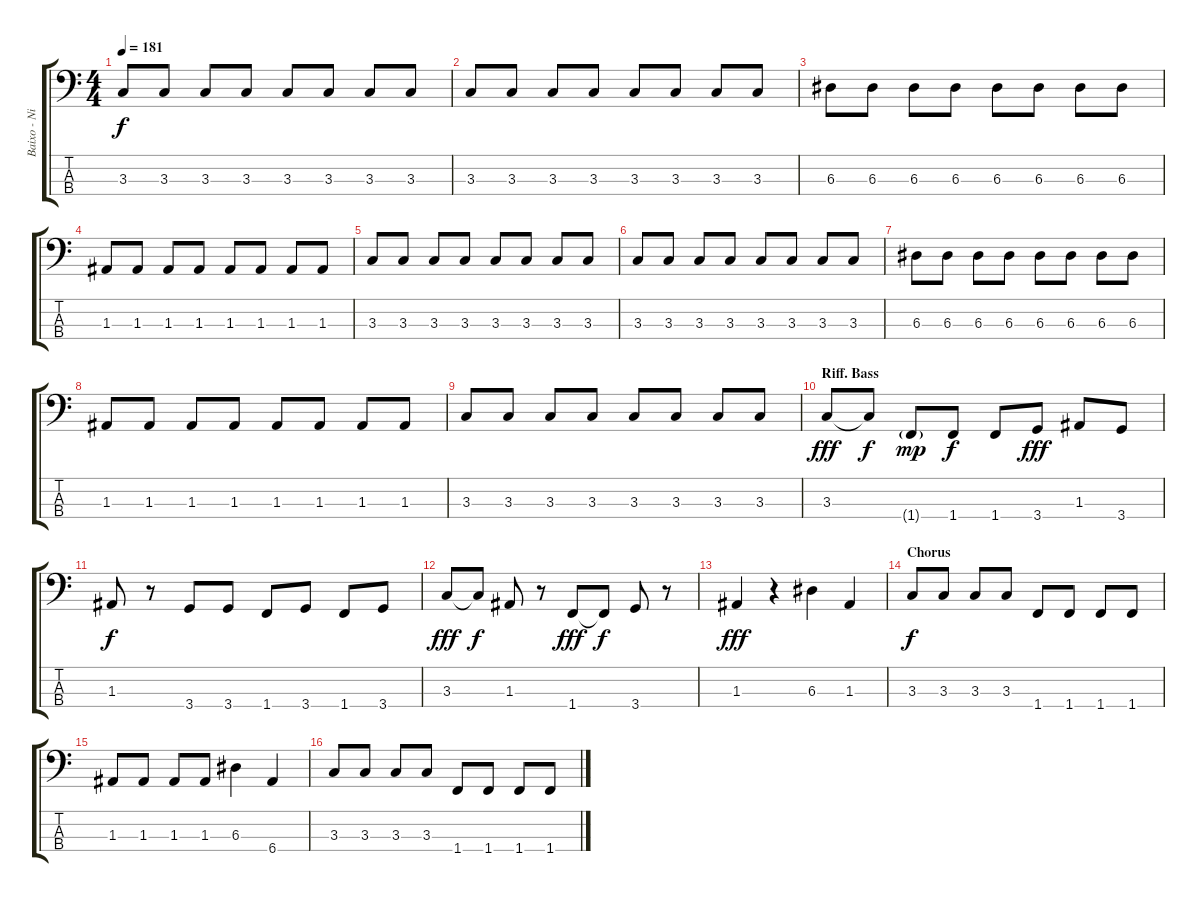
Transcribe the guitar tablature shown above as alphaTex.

\track ("Baixo - Nikola" "Baixo - Ni") {instrument electricbasspick}
\staff {score tabs}
\tuning (G2 D2 A1 E1) {hide}
\ts (4 4)
\tempo 181
\clef f4
\ks c
3.3.8{dy f} 3.3.8 3.3.8 3.3.8 3.3.8 3.3.8 3.3.8 3.3.8 |
3.3.8 3.3.8 3.3.8 3.3.8 3.3.8 3.3.8 3.3.8 3.3.8 |
6.3.8 6.3.8 6.3.8 6.3.8 6.3.8 6.3.8 6.3.8 6.3.8 |
1.3.8 1.3.8 1.3.8 1.3.8 1.3.8 1.3.8 1.3.8 1.3.8 |
3.3.8 3.3.8 3.3.8 3.3.8 3.3.8 3.3.8 3.3.8 3.3.8 |
3.3.8 3.3.8 3.3.8 3.3.8 3.3.8 3.3.8 3.3.8 3.3.8 |
6.3.8 6.3.8 6.3.8 6.3.8 6.3.8 6.3.8 6.3.8 6.3.8 |
1.3.8 1.3.8 1.3.8 1.3.8 1.3.8 1.3.8 1.3.8 1.3.8 |
3.3.8 3.3.8 3.3.8 3.3.8 3.3.8 3.3.8 3.3.8 3.3.8 |
\section ("" "Riff. Bass")
3.3.8{dy fff} 3.3{t}.8{dy f} 1.4{g}.8{dy mp} 1.4.8{dy f} 1.4.8 3.4.8{dy fff} 1.3.8 3.4.8 |
1.3.8{dy f} r.8 3.4.8 3.4.8 1.4.8 3.4.8 1.4.8 3.4.8 |
3.3.8{dy fff} 3.3{t}.8{dy f} 1.3.8 r.8 1.4.8{dy fff} 1.4{t}.8{dy f} 3.4.8 r.8 |
1.3.4{dy fff} r.4 6.3.4 1.3.4 |
\section ("" "Chorus")
3.3.8{dy f} 3.3.8 3.3.8 3.3.8 1.4.8 1.4.8 1.4.8 1.4.8 |
1.3.8 1.3.8 1.3.8 1.3.8 6.3.4 6.4.4 |
3.3.8 3.3.8 3.3.8 3.3.8 1.4.8 1.4.8 1.4.8 1.4.8
